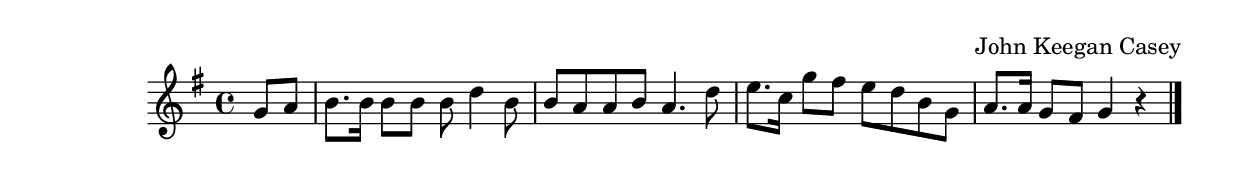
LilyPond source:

\version "2.16.0"

\header {
  %title = "The Rising of the Moon"
  composer = "John Keegan Casey"
}

\relative g'
{
	\time 4/4
	\key g \major			
	\partial 4 g8 a | 
	b8. b16 b8 b b d4 b8 | 
	b a a b a4. d8 |
  e8. c16 g'8 fis e d b g | 
  a8. a16 g8 fis g4 r4 \bar "|."
}
